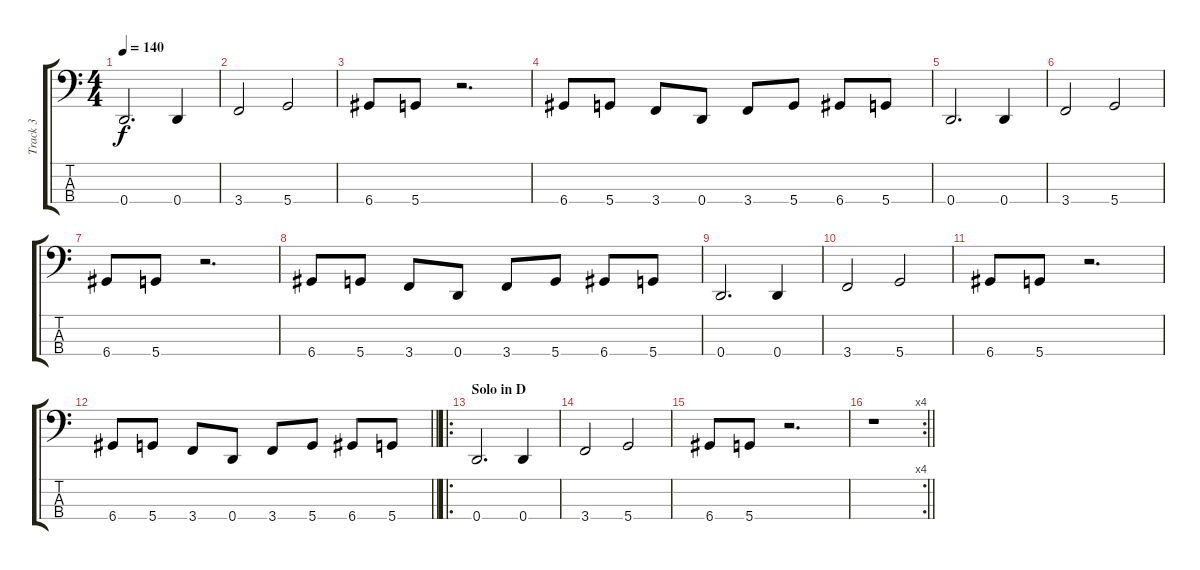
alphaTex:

\track ("Track 3" "Track 3") {instrument electricbassfinger}
\staff {score tabs}
\tuning (G2 D2 A1 D1) {hide}
\ts (4 4)
\tempo 140
\clef f4
\ks c
0.4.2{d dy f} 0.4.4 |
3.4.2 5.4.2 |
6.4.8 5.4.8 r.2{d} |
6.4.8 5.4.8 3.4.8 0.4.8 3.4.8 5.4.8 6.4.8 5.4.8 |
0.4.2{d} 0.4.4 |
3.4.2 5.4.2 |
6.4.8 5.4.8 r.2{d} |
6.4.8 5.4.8 3.4.8 0.4.8 3.4.8 5.4.8 6.4.8 5.4.8 |
0.4.2{d} 0.4.4 |
3.4.2 5.4.2 |
6.4.8 5.4.8 r.2{d} |
\barLineRight lightlight
6.4.8 5.4.8 3.4.8 0.4.8 3.4.8 5.4.8 6.4.8 5.4.8 |
\ro
\section ("" "Solo in D ")
0.4.2{d} 0.4.4 |
3.4.2 5.4.2 |
6.4.8 5.4.8 r.2{d} |
\rc 4
\barLineRight lightlight
r.1
